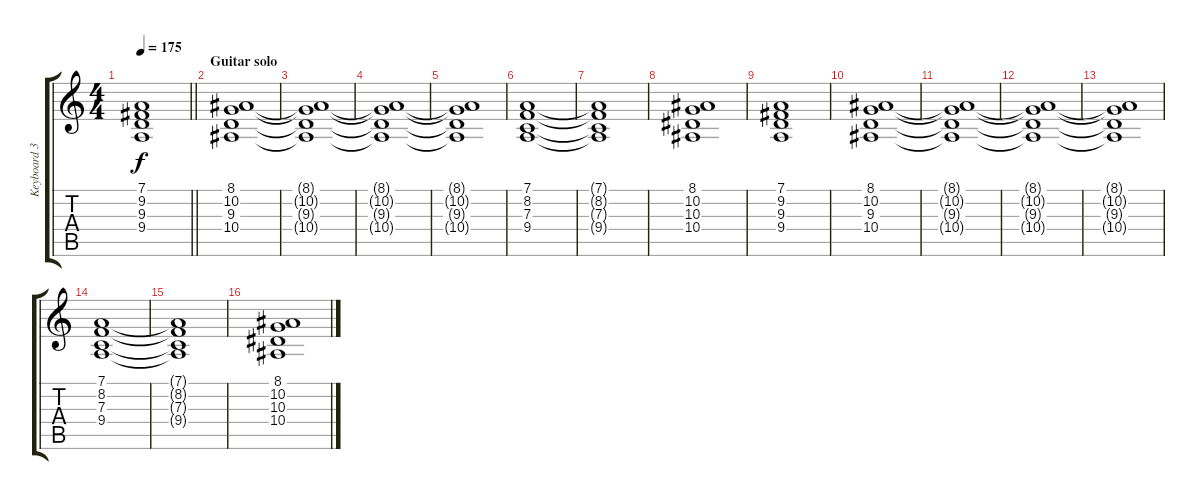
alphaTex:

\track ("Keyboard 3 (Choir)" "Keyboard 3") {instrument choiraahs}
\staff {score tabs}
\tuning (D4 A3 F3 C3 G2 D2) {hide}
\ts (4 4)
\tempo 175
\clef g2
\barLineRight lightlight
\ks c
(7.1{t} 9.2{t} 9.3{t} 9.4{t}).1{dy f} |
\section ("" "Guitar solo")
(8.1 10.2 9.3 10.4).1 |
(8.1{t} 10.2{t} 9.3{t} 10.4{t}).1 |
(8.1{t} 10.2{t} 9.3{t} 10.4{t}).1 |
(8.1{t} 10.2{t} 9.3{t} 10.4{t}).1 |
(7.1 8.2 7.3 9.4).1 |
(7.1{t} 8.2{t} 7.3{t} 9.4{t}).1 |
(8.1 10.2 10.3 10.4).1 |
(7.1 9.2 9.3 9.4).1 |
(8.1 10.2 9.3 10.4).1 |
(8.1{t} 10.2{t} 9.3{t} 10.4{t}).1 |
(8.1{t} 10.2{t} 9.3{t} 10.4{t}).1 |
(8.1{t} 10.2{t} 9.3{t} 10.4{t}).1 |
(7.1 8.2 7.3 9.4).1 |
(7.1{t} 8.2{t} 7.3{t} 9.4{t}).1 |
(8.1 10.2 10.3 10.4).1
